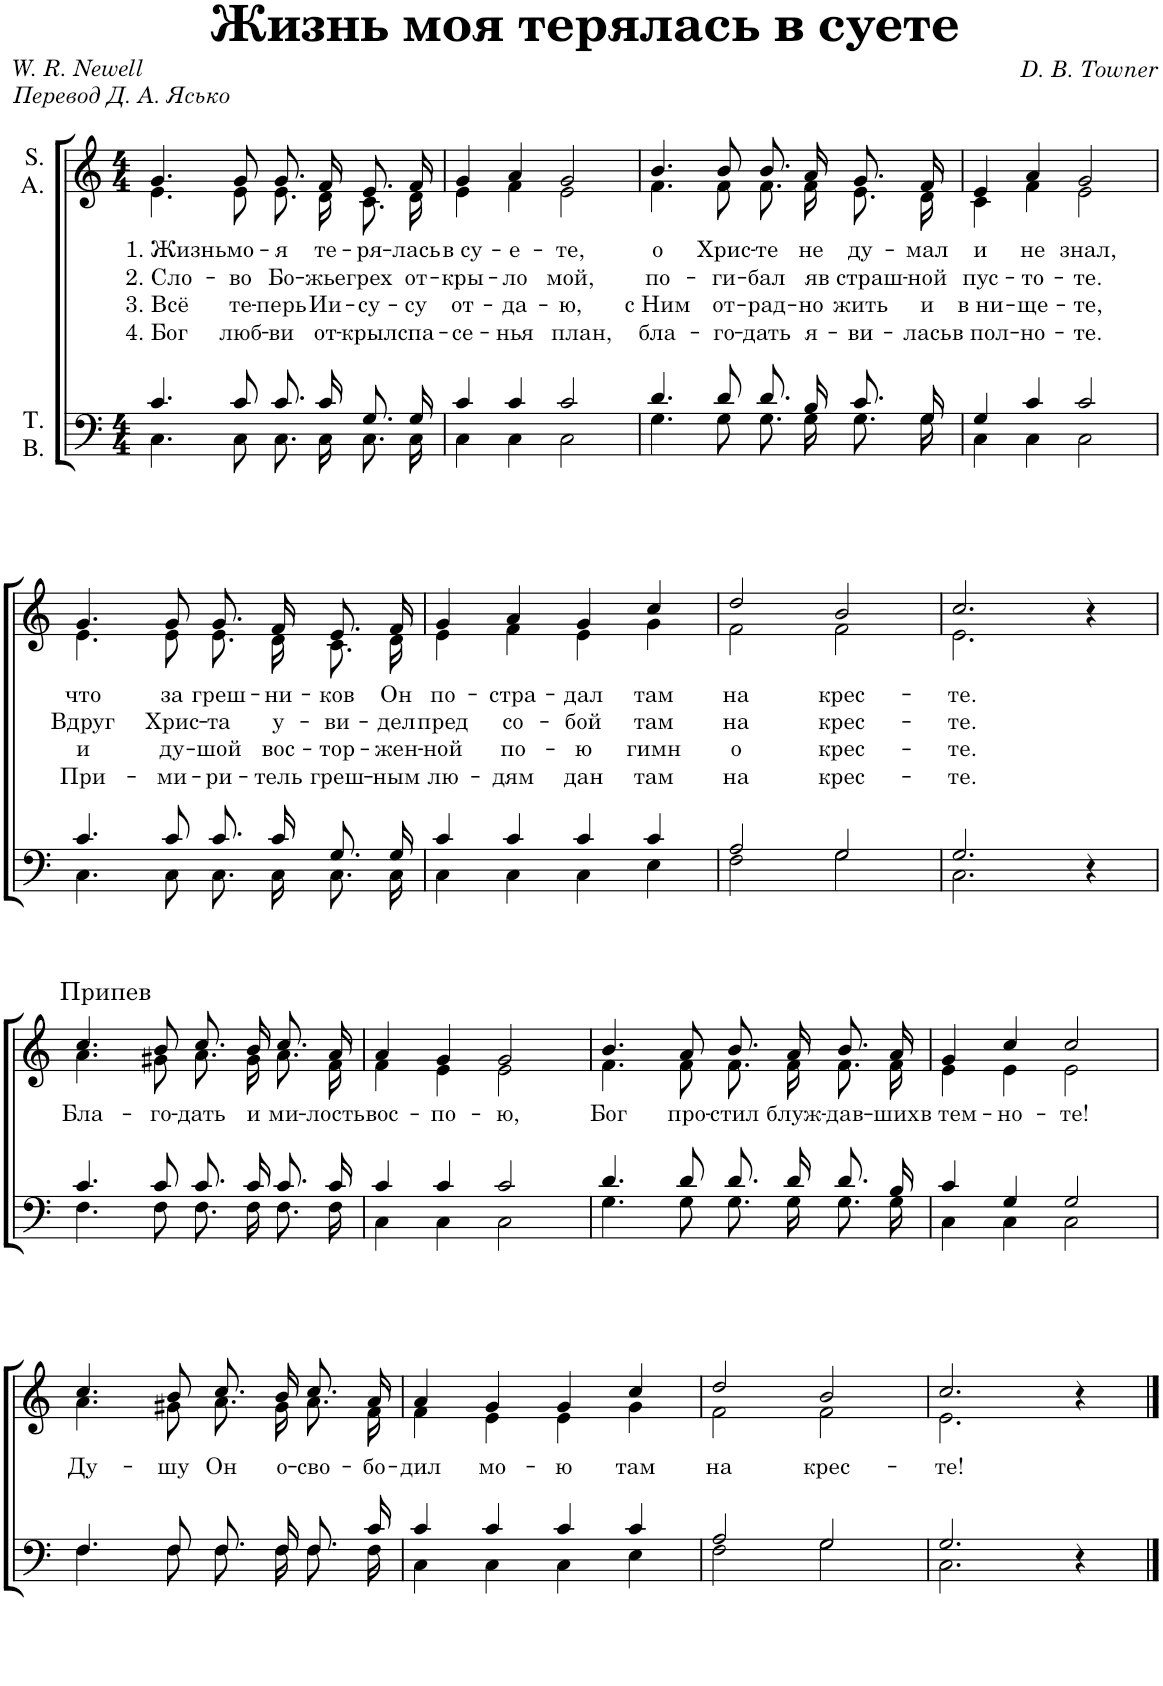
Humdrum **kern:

**kern	**kern	**text	**text	**text	**text
*part2	*part1	*part1	*part1	*part1	*part1
*staff2	*staff1	*staff1	*staff1	*staff1	*staff1
*I"T. B.	*I"S. A.	*	*	*	*
*clefF4	*clefG2	*	*	*	*
*k[]	*k[]	*	*	*	*
*M4/4	*M4/4	*	*	*	*
=1	=1	=1	=1	=1	=1
*^	*	*	*	*	*
!	!	!	!LO:LY:b	!LO:LY:b	!LO:LY:b	!LO:LY:b
*	*	*^	*	*	*	*
4.c/	4.C\	4.g/	4.e\	1. Жизнь	2. Сло-	3. Всё	4. Бог
!	!	!	!	!LO:LY:b	!LO:LY:b	!LO:LY:b	!LO:LY:b
8c/	8C\	8g/	8e\	мо-	-во	те-	люб-
!	!	!	!	!LO:LY:b	!LO:LY:b	!LO:LY:b	!LO:LY:b
8.c/L	8.C\L	8.g/L	8.e\L	-я	Бо-	-перь	-ви
!	!	!	!	!LO:LY:b	!LO:LY:b	!LO:LY:b	!LO:LY:b
16c/Jk	16C\Jk	16f/Jk	16d\Jk	те-	-жье	Ии-	от-
!	!	!	!	!LO:LY:b	!LO:LY:b	!LO:LY:b	!LO:LY:b
8.G/L	8.C\L	8.e/L	8.c\L	-ря-	грех	-су-	-крыл
!	!	!	!	!LO:LY:b	!LO:LY:b	!LO:LY:b	!LO:LY:b
16G/Jk	16C\Jk	16f/Jk	16d\Jk	-лась	от-	-су	спа-
=2	=2	=2	=2	=2	=2	=2	=2
!	!	!	!	!LO:LY:b	!LO:LY:b	!LO:LY:b	!LO:LY:b
4c/	4C\	4g/	4e\	в су-	-кры-	от-	-се-
!	!	!	!	!LO:LY:b	!LO:LY:b	!LO:LY:b	!LO:LY:b
4c/	4C\	4a/	4f\	-е-	-ло	-да-	-нья
!	!	!	!	!LO:LY:b	!LO:LY:b	!LO:LY:b	!LO:LY:b
2c/	2C\	2g/	2e\	-те,	мой,	-ю,	план,
=3	=3	=3	=3	=3	=3	=3	=3
!	!	!	!	!LO:LY:b	!LO:LY:b	!LO:LY:b	!LO:LY:b
4.d/	4.G\	4.b/	4.f\	о	по-	с Ним	бла-
!	!	!	!	!LO:LY:b	!LO:LY:b	!LO:LY:b	!LO:LY:b
8d/	8G\	8b/	8f\	Хрис-	-ги-	от-	-го-
!	!	!	!	!LO:LY:b	!LO:LY:b	!LO:LY:b	!LO:LY:b
8.d/L	8.G\L	8.b/L	8.f\L	-те	-бал	-рад-	-дать
!	!	!	!	!LO:LY:b	!LO:LY:b	!LO:LY:b	!LO:LY:b
16B/Jk	16G\Jk	16a/Jk	16f\Jk	не	я	-но	я-
!	!	!	!	!LO:LY:b	!LO:LY:b	!LO:LY:b	!LO:LY:b
8.c/L	8.G\L	8.g/L	8.e\L	ду-	в страш-	жить	-ви-
!	!	!	!	!LO:LY:b	!LO:LY:b	!LO:LY:b	!LO:LY:b
16G/Jk	16G\Jk	16f/Jk	16d\Jk	-мал	-ной	и	-лась
=4	=4	=4	=4	=4	=4	=4	=4
!	!	!	!	!LO:LY:b	!LO:LY:b	!LO:LY:b	!LO:LY:b
4G/	4C\	4e/	4c\	и	пус-	в ни-	в пол-
!	!	!	!	!LO:LY:b	!LO:LY:b	!LO:LY:b	!LO:LY:b
4c/	4C\	4a/	4f\	не	-то-	-ще-	-но-
!	!	!	!	!LO:LY:b	!LO:LY:b	!LO:LY:b	!LO:LY:b
2c/	2C\	2g/	2e\	знал,	-те.	-те,	-те.
!!LO:LB:g=z	!!
=5	=5	=5	=5	=5	=5	=5	=5
!	!	!	!	!LO:LY:b	!LO:LY:b	!LO:LY:b	!LO:LY:b
4.c/	4.C\	4.g/	4.e\	что	Вдруг	и	При-
!	!	!	!	!LO:LY:b	!LO:LY:b	!LO:LY:b	!LO:LY:b
8c/	8C\	8g/	8e\	за	Хрис-	ду-	-ми-
!	!	!	!	!LO:LY:b	!LO:LY:b	!LO:LY:b	!LO:LY:b
8.c/L	8.C\L	8.g/L	8.e\L	греш-	-та	-шой	-ри-
!	!	!	!	!LO:LY:b	!LO:LY:b	!LO:LY:b	!LO:LY:b
16c/Jk	16C\Jk	16f/Jk	16d\Jk	-ни-	у-	вос-	-тель
!	!	!	!	!LO:LY:b	!LO:LY:b	!LO:LY:b	!LO:LY:b
8.G/L	8.C\L	8.e/L	8.c\L	-ков	-ви-	-тор-	греш-
!	!	!	!	!LO:LY:b	!LO:LY:b	!LO:LY:b	!LO:LY:b
16G/Jk	16C\Jk	16f/Jk	16d\Jk	Он	-дел	-жен-	-ным
=6	=6	=6	=6	=6	=6	=6	=6
!	!	!	!	!LO:LY:b	!LO:LY:b	!LO:LY:b	!LO:LY:b
4c/	4C\	4g/	4e\	по-	пред	-ной	лю-
!	!	!	!	!LO:LY:b	!LO:LY:b	!LO:LY:b	!LO:LY:b
4c/	4C\	4a/	4f\	-стра-	со-	по-	-дям
!	!	!	!	!LO:LY:b	!LO:LY:b	!LO:LY:b	!LO:LY:b
4c/	4C\	4g/	4e\	-дал	-бой	-ю	дан
!	!	!	!	!LO:LY:b	!LO:LY:b	!LO:LY:b	!LO:LY:b
4c/	4E\	4cc/	4g\	там	там	гимн	там
=7	=7	=7	=7	=7	=7	=7	=7
!	!	!	!	!LO:LY:b	!LO:LY:b	!LO:LY:b	!LO:LY:b
2A/	2F\	2dd/	2f\	на	на	о	на
!	!	!	!	!LO:LY:b	!LO:LY:b	!LO:LY:b	!LO:LY:b
2G/	2G\	2b/	2f\	крес-	крес-	крес-	крес-
=8	=8	=8	=8	=8	=8	=8	=8
!	!	!	!	!LO:LY:b	!LO:LY:b	!LO:LY:b	!LO:LY:b
2.G/	2.C\	2.cc/	2.e\	-те.	-те.	-те.	-те.
4r	4ryy	4r	4ryy	.	.	.	.
!!LO:LB:g=z	!!
=9	=9	=9	=9	=9	=9	=9	=9
!	!	!LO:TX:a:t=Припев	!	!	!	!	!
!	!	!	!	!LO:LY:b	!	!	!
4.c/	4.F\	4.cc/	4.a\	Бла-	.	.	.
!	!	!	!	!LO:LY:b	!	!	!
8c/	8F\	8b/	8g#X\	-го-	.	.	.
!	!	!	!	!LO:LY:b	!	!	!
8.c/L	8.F\L	8.cc/L	8.a\L	-дать	.	.	.
!	!	!	!	!LO:LY:b	!	!	!
16c/Jk	16F\Jk	16b/Jk	16g#\Jk	и	.	.	.
!	!	!	!	!LO:LY:b	!	!	!
8.c/L	8.F\L	8.cc/L	8.a\L	ми-	.	.	.
!	!	!	!	!LO:LY:b	!	!	!
16c/Jk	16F\Jk	16a/Jk	16f\Jk	-лость	.	.	.
=10	=10	=10	=10	=10	=10	=10	=10
!	!	!	!	!LO:LY:b	!	!	!
4c/	4C\	4a/	4f\	вос-	.	.	.
!	!	!	!	!LO:LY:b	!	!	!
4c/	4C\	4g/	4e\	-по-	.	.	.
!	!	!	!	!LO:LY:b	!	!	!
2c/	2C\	2g/	2e\	-ю,	.	.	.
=11	=11	=11	=11	=11	=11	=11	=11
!	!	!	!	!LO:LY:b	!	!	!
4.d/	4.G\	4.b/	4.f\	Бог	.	.	.
!	!	!	!	!LO:LY:b	!	!	!
8d/	8G\	8a/	8f\	про-	.	.	.
!	!	!	!	!LO:LY:b	!	!	!
8.d/L	8.G\L	8.b/L	8.f\L	-стил	.	.	.
!	!	!	!	!LO:LY:b	!	!	!
16d/Jk	16G\Jk	16a/Jk	16f\Jk	блуж-	.	.	.
!	!	!	!	!LO:LY:b	!	!	!
8.d/L	8.G\L	8.b/L	8.f\L	-дав-	.	.	.
!	!	!	!	!LO:LY:b	!	!	!
16B/Jk	16G\Jk	16a/Jk	16f\Jk	-ших	.	.	.
=12	=12	=12	=12	=12	=12	=12	=12
!	!	!	!	!LO:LY:b	!	!	!
4c/	4C\	4g/	4e\	в тем-	.	.	.
!	!	!	!	!LO:LY:b	!	!	!
4G/	4C\	4cc/	4e\	-но-	.	.	.
!	!	!	!	!LO:LY:b	!	!	!
2G/	2C\	2cc/	2e\	-те!	.	.	.
!!LO:LB:g=z	!!
=13	=13	=13	=13	=13	=13	=13	=13
!	!	!	!	!LO:LY:b	!	!	!
4.F/	4.F\	4.cc/	4.a\	Ду-	.	.	.
!	!	!	!	!LO:LY:b	!	!	!
8F/	8F\	8b/	8g#X\	-шу	.	.	.
!	!	!	!	!LO:LY:b	!	!	!
8.F/L	8.F\L	8.cc/L	8.a\L	Он	.	.	.
!	!	!	!	!LO:LY:b	!	!	!
16F/Jk	16F\Jk	16b/Jk	16g#\Jk	о-	.	.	.
!	!	!	!	!LO:LY:b	!	!	!
8.F/L	8.F\L	8.cc/L	8.a\L	-сво-	.	.	.
!	!	!	!	!LO:LY:b	!	!	!
16c/Jk	16F\Jk	16a/Jk	16f\Jk	-бо-	.	.	.
=14	=14	=14	=14	=14	=14	=14	=14
!	!	!	!	!LO:LY:b	!	!	!
4c/	4C\	4a/	4f\	-дил	.	.	.
!	!	!	!	!LO:LY:b	!	!	!
4c/	4C\	4g/	4e\	мо-	.	.	.
!	!	!	!	!LO:LY:b	!	!	!
4c/	4C\	4g/	4e\	-ю	.	.	.
!	!	!	!	!LO:LY:b	!	!	!
4c/	4E\	4cc/	4g\	там	.	.	.
=15	=15	=15	=15	=15	=15	=15	=15
!	!	!	!	!LO:LY:b	!	!	!
2A/	2F\	2dd/	2f\	на	.	.	.
!	!	!	!	!LO:LY:b	!	!	!
2G/	2G\	2b/	2f\	креc-	.	.	.
=16	=16	=16	=16	=16	=16	=16	=16
!	!	!	!	!LO:LY:b	!	!	!
2.G/	2.C\	2.cc/	2.e\	-те!	.	.	.
4r	4ryy	4r	4ryy	.	.	.	.
*v	*v	*	*	*	*	*	*
*	*v	*v	*	*	*	*
==	==	==	==	==	==
*-	*-	*-	*-	*-	*-
